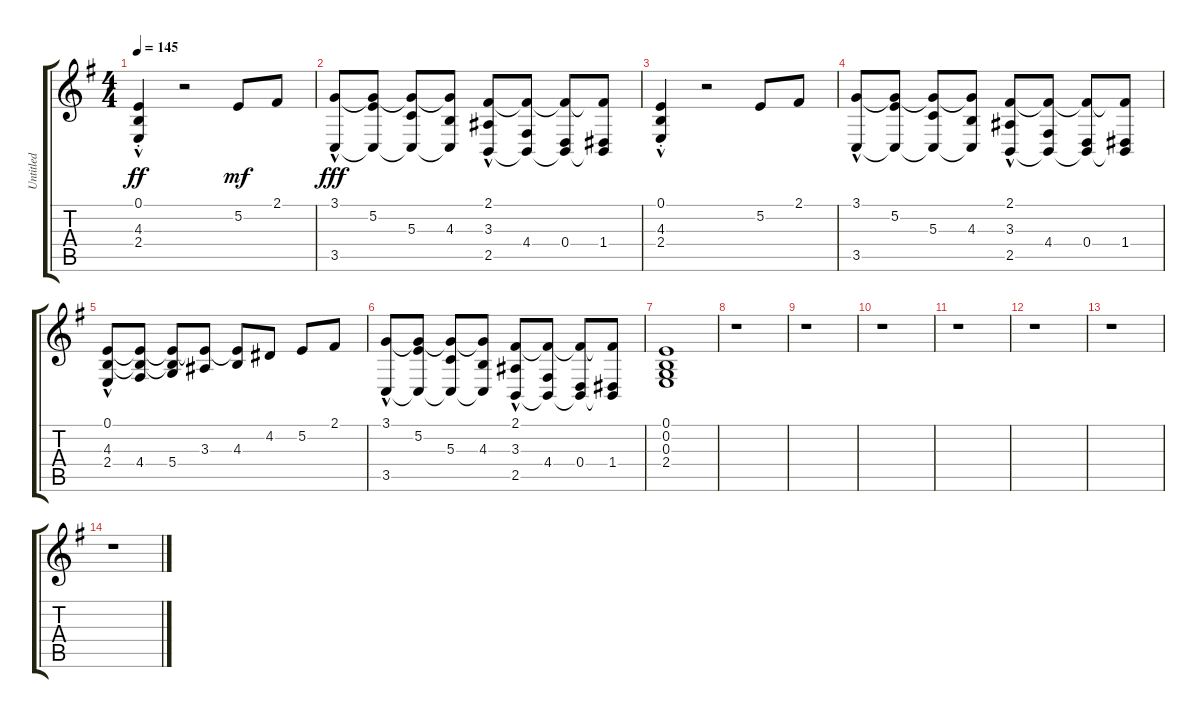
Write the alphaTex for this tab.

\track ("Untitled" "Untitled") {instrument baritonesax}
\staff {score tabs}
\tuning (E4 B3 G3 D3 A2 E2) {hide}
\ts (4 4)
\tempo 145
\clef g2
\ks g
(0.1{st} 4.3{hac st} 2.4{hac st}).4{dy ff} r.2 5.2.8{dy mf} 2.1.8 |
(3.1{hac} 3.5{hac}).8{dy fff} (3.1{t} 5.2 3.5{t}).8 (3.1{t} 5.3 3.5{t}).8 (3.1{t} 4.3 3.5{t}).8 (2.1 3.3{hac} 2.5).8 (2.1{t} 4.4 2.5{t}).8 (2.1{t} 0.4 2.5{t}).8 (2.1{t} 1.4 2.5{t}).8 |
(0.1{st} 4.3{hac st} 2.4{hac st}).4 r.2 5.2.8 2.1.8 |
(3.1{hac} 3.5{hac}).8 (3.1{t} 5.2 3.5{t}).8 (3.1{t} 5.3 3.5{t}).8 (3.1{t} 4.3 3.5{t}).8 (2.1 3.3{hac} 2.5).8 (2.1{t} 4.4 2.5{t}).8 (2.1{t} 0.4 2.5{t}).8 (2.1{t} 1.4 2.5{t}).8 |
(0.1 4.3{hac} 2.4{hac}).8 (0.1{t} 4.3{t} 4.4).8 (0.1{t} 4.3{t} 5.4).8 (0.1{t} 3.3).8 (0.1{t} 4.3).8 4.2.8 5.2.8 2.1.8 |
(3.1{hac} 3.5{hac}).8 (3.1{t} 5.2 3.5{t}).8 (3.1{t} 5.3 3.5{t}).8 (3.1{t} 4.3 3.5{t}).8 (2.1 3.3{hac} 2.5).8 (2.1{t} 4.4 2.5{t}).8 (2.1{t} 0.4 2.5{t}).8 (2.1{t} 1.4 2.5{t}).8 |
(0.1 0.2 0.3 2.4).1 |
r.1 |
r.1 |
r.1 |
r.1 |
r.1 |
r.1 |
r.1
